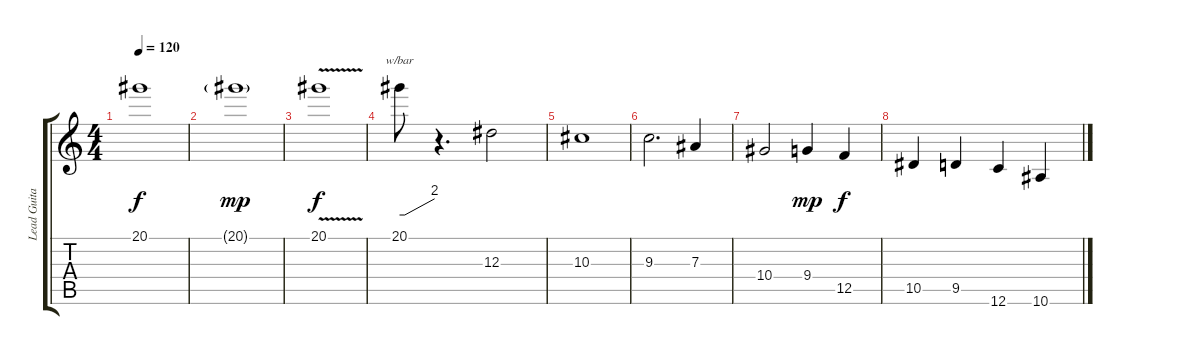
\track ("Lead Guitar" "Lead Guita") {instrument distortionguitar}
\staff {score tabs}
\tuning (C4 G3 Eb3 Bb2 F2 C2) {hide}
\ts (4 4)
\tempo 120
\clef g2
\ks c
20.1.1{dy f} |
20.1{g}.1{dy mp} |
20.1{v}.1{dy f} |
20.1.8{tbe (custom default 0 0 9 0 60 8)} r.4{d} 12.3.2 |
10.3.1 |
9.3.2{d} 7.3.4 |
10.4.2 9.4.4{dy mp} 12.5.4{dy f} |
10.5.4 9.5.4 12.6.4 10.6.4
